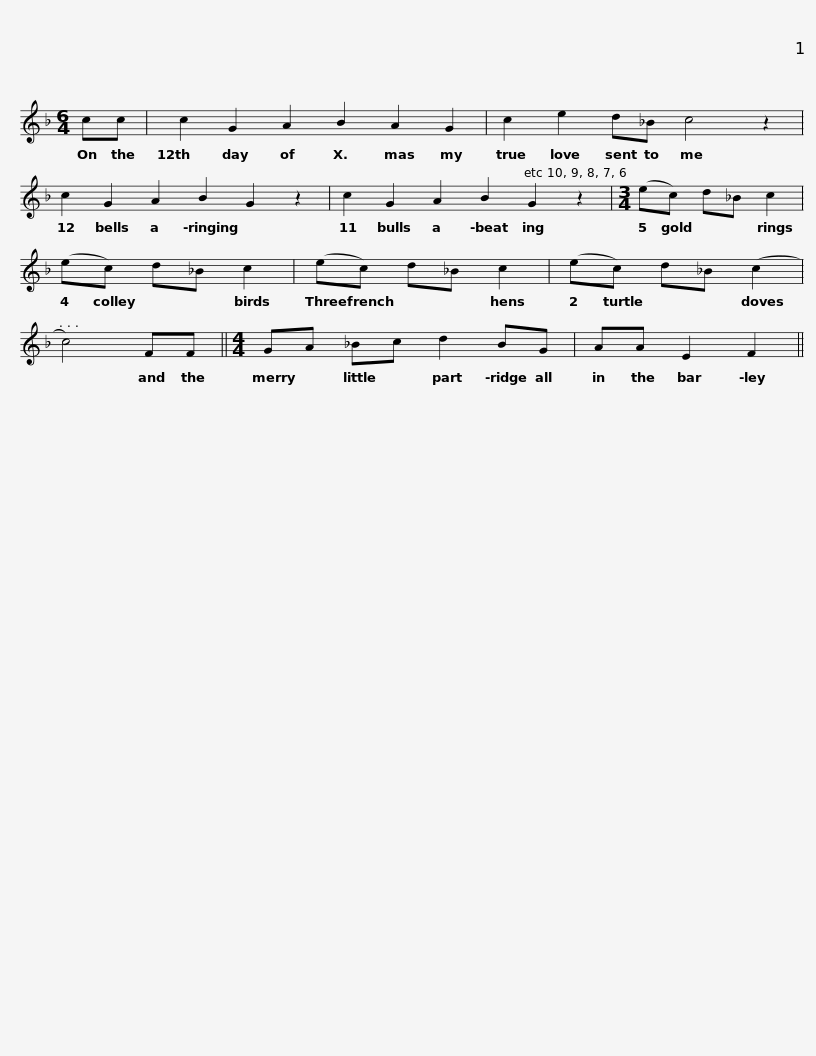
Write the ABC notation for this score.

X:1
L:1/8
M:6/4
I:linebreak $
K:F
V:1 treble
V:1
 cc | c2 G2 A2 B2 A2 G2 | c2 e2 d_B c4 z2 | c2 G2 A2 B2 G2 z2 |$ c2 G2 A2 B2 G2 z2 | %5
[M:3/4] (ec) d_B c2 | (ec) d_B c2 | (ec) d_B c2 | (ec) d_B (c2 |$ c4) FF || %10
[M:4/4] GA _Bc d2 BG | AA E2 F2 || %12
